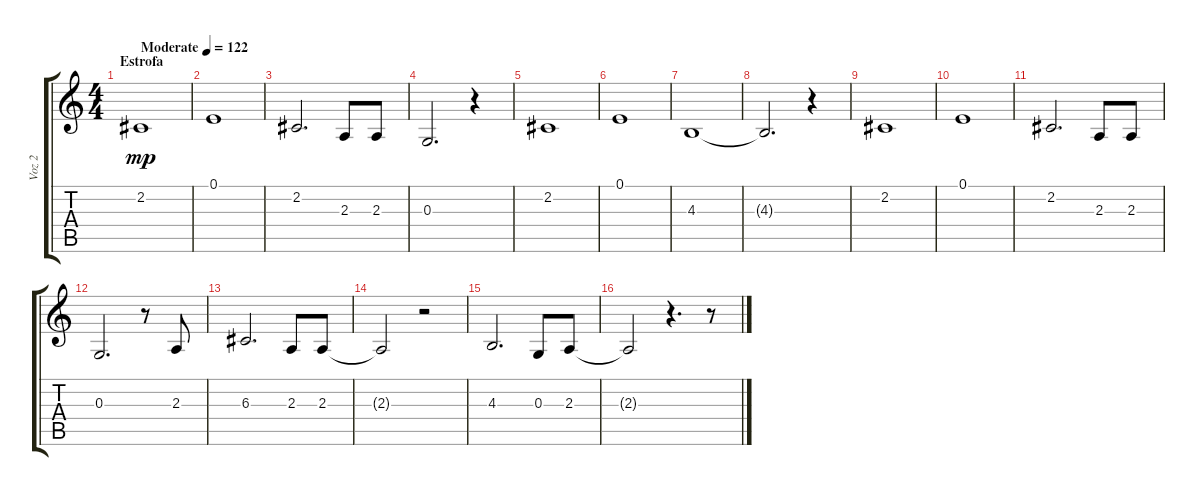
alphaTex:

\track ("Voz 2" "Voz 2") {instrument synthvoice}
\staff {score tabs}
\tuning (E4 B3 G3 D3 A2 E2) {hide}
\ts (4 4)
\section ("" "Estrofa ")
\tempo (122 "Moderate")
\clef g2
\ks c
2.2.1{dy mp instrument synthvoice} |
0.1.1 |
2.2.2{d} 2.3.8 2.3.8 |
0.3.2{d} r.4 |
2.2.1 |
0.1.1 |
4.3.1 |
4.3{t}.2{d} r.4 |
2.2.1 |
0.1.1 |
2.2.2{d} 2.3.8 2.3.8 |
0.3.2{d} r.8 2.3.8 |
6.3.2{d} 2.3.8 2.3.8 |
2.3{t}.2 r.2 |
4.3.2{d} 0.3.8 2.3.8 |
2.3{t}.2 r.4{d} r.8
